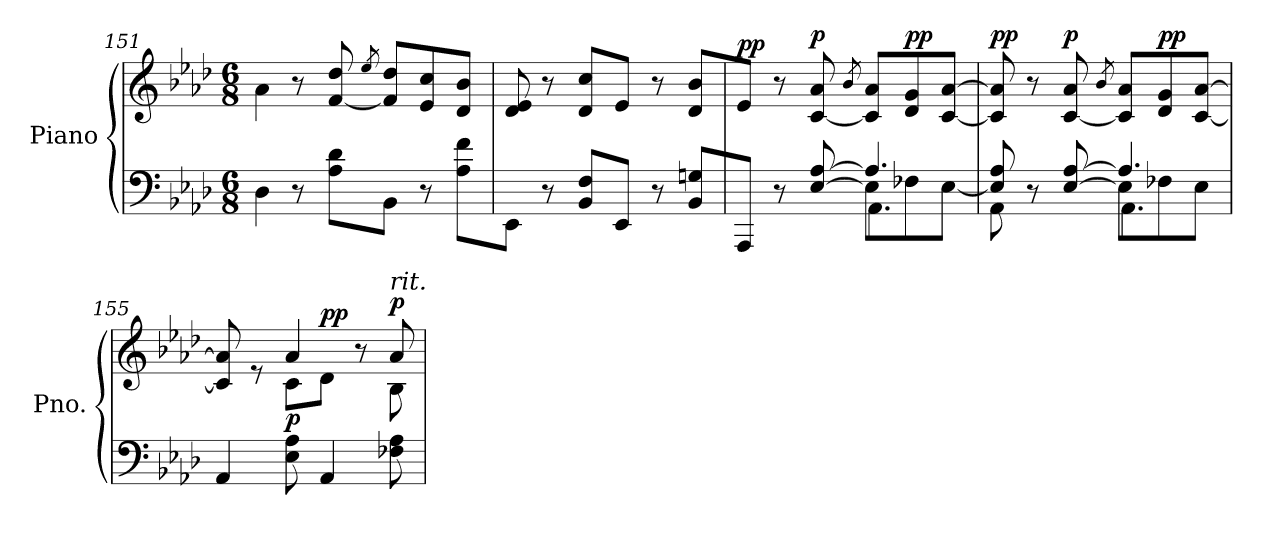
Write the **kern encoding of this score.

**kern	**kern	**dynam
*part1	*part1	*part1
*staff2	*staff1	*staff1/2
*I"Piano	*	*
*I'Pno.	*	*
*clefF4	*clefG2	*
*k[b-e-a-d-]	*k[b-e-a-d-]	*
*M6/8	*M6/8	*
=151	=151	=151
8D-\J	8a-\J	.
8r	8r	.
8A-\ 8d-\L	[8f/ 8dd-/	.
.	8qee-/	.
8BB-\J	8f/] 8dd-/L	.
8r	8e-/ 8cc/	.
8A-\ 8f\L	8d-/ 8b-/J	.
=152	=152	=152
8EE-\J	8d-/ 8e-/	.
8r	8r	.
8BB-/ 8F/L	8d-/ 8cc/L	.
8EE-/J	8e-/J	.
8r	8r	.
8BB-/ 8Gn/L	8d-/ 8b-/L	.
!!LO:LB:g=z
=153	=153	=153
*^	*	*
*	*^	*	*
!	!	!	!	!LO:DY:a
8AAA-/J	4.rFFFyy	4.ryy	8e-/J	pp
8r	.	.	8r	.
!	!	!	!	!LO:DY:a
[8E-/ [8A-/	.	.	[8c/ 8a-/	p
.	.	.	8qb-/	.
4.A-/]	8E-\L]	4.AA-\	8c/] 8a-/L	.
!	!	!	!	!LO:DY:a
.	8F-X\	.	8d-/ 8g/	pp
.	[8E-\J	.	[8c/ [8a-/J	.
=154	=154	=154	=154	=154
!	!	!	!	!LO:DY:a
8E-/] 8A-/	8AA-\	4.rAyy	8c/] 8a-/]	pp
8r	4rFFFyy	.	8r	.
!	!	!	!	!LO:DY:a
[8E-/ [8A-/	.	.	[8c/ 8a-/	p
.	.	.	8qb-/	.
4.A-/]	8E-\L]	4.AA-\	8c/] 8a-/L	.
!	!	!	!	!LO:DY:a
.	8F-X\	.	8d-/ 8g/	pp
.	8E-\J	.	[8c/ [8a-/J	.
*v	*v	*v	*	*
=155	=155	=155
*	*^	*
4AA-/	8c/] 8a-/]	4rAyy	.
.	8re	.	.
!	!	!	!LO:DY:a=2
8E-\ 8A-\	4a-/	8c\L	p
!	!	!	!LO:DY:a
4AA-/	.	8d-\J	pp
.	8r	8reyy	.
!	!LO:TX:a:i:t=rit.	!	!
!	!	!	!LO:DY:a
8F-X\ 8A-\	8a-/L	8B-\L	p
*	*v	*v	*
=	=	=
*-	*-	*-
